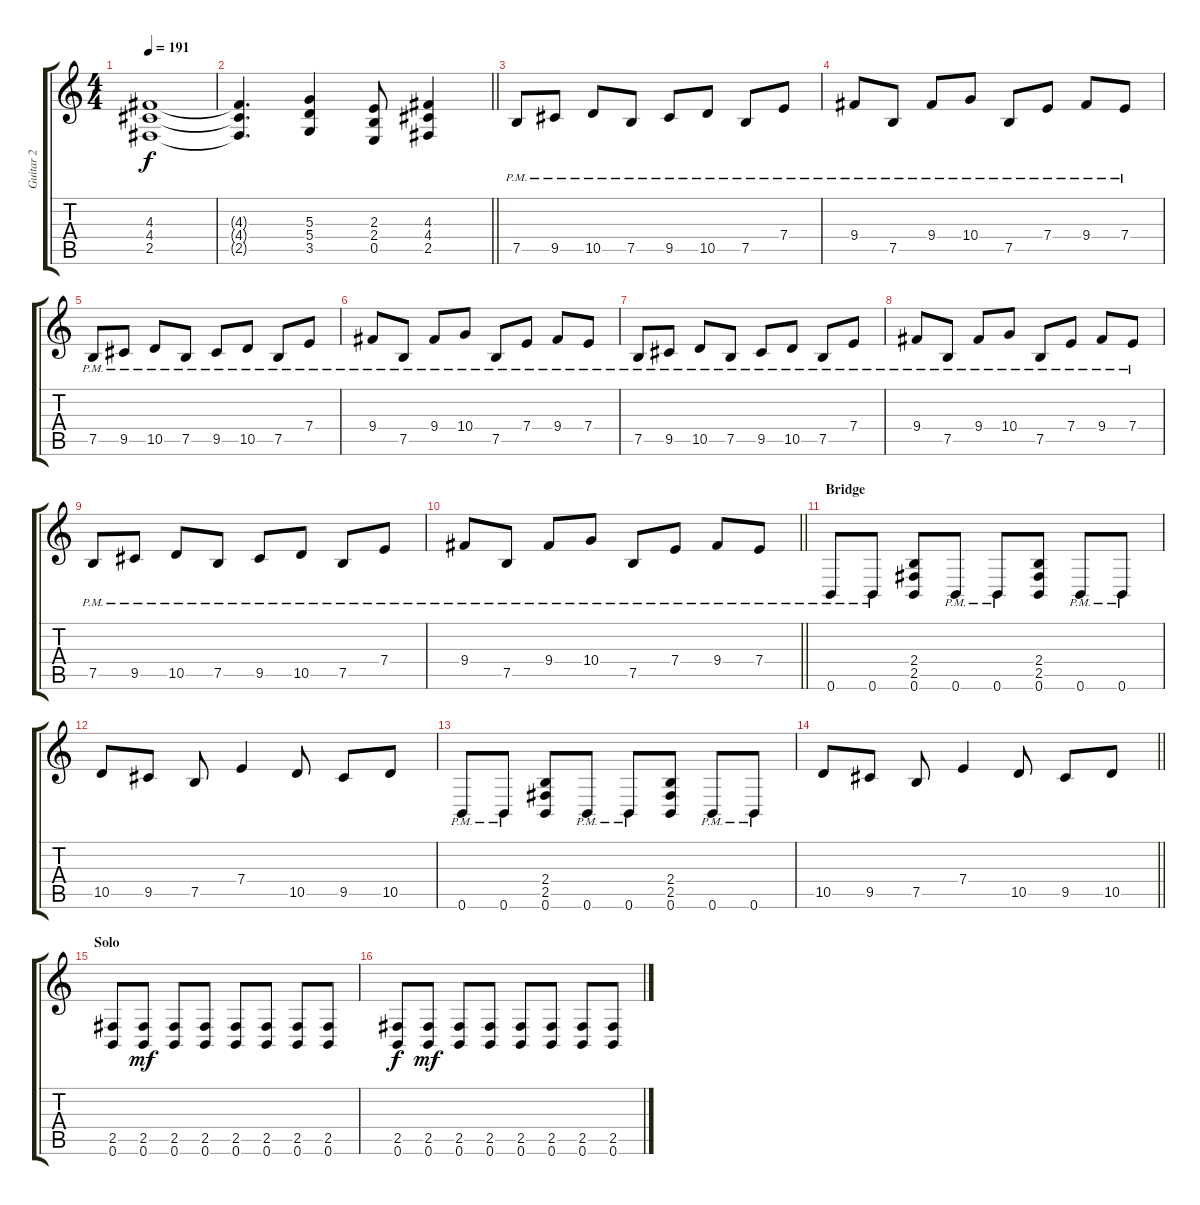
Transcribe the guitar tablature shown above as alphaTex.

\track ("Guitar 2" "Guitar 2") {instrument distortionguitar}
\staff {score tabs}
\tuning (B3 Gb3 D3 A2 E2 B1) {hide}
\ts (4 4)
\tempo 191
\clef g2
\ks c
(4.3 4.4 2.5).1{dy f} |
\barLineRight lightlight
(4.3{t} 4.4{t} 2.5{t}).4{d} (5.3 5.4 3.5).4 (2.3 2.4 0.5).8 (4.3 4.4 2.5).4 |
\section ("" "")
7.5{pm}.8{volume 16} 9.5{pm}.8 10.5{pm}.8 7.5{pm}.8 9.5{pm}.8 10.5{pm}.8 7.5{pm}.8 7.4{pm}.8 |
9.4{pm}.8 7.5{pm}.8 9.4{pm}.8 10.4{pm}.8 7.5{pm}.8 7.4{pm}.8 9.4{pm}.8 7.4{pm}.8 |
7.5{pm}.8 9.5{pm}.8 10.5{pm}.8 7.5{pm}.8 9.5{pm}.8 10.5{pm}.8 7.5{pm}.8 7.4{pm}.8 |
9.4{pm}.8 7.5{pm}.8 9.4{pm}.8 10.4{pm}.8 7.5{pm}.8 7.4{pm}.8 9.4{pm}.8 7.4{pm}.8 |
7.5{pm}.8 9.5{pm}.8 10.5{pm}.8 7.5{pm}.8 9.5{pm}.8 10.5{pm}.8 7.5{pm}.8 7.4{pm}.8 |
9.4{pm}.8 7.5{pm}.8 9.4{pm}.8 10.4{pm}.8 7.5{pm}.8 7.4{pm}.8 9.4{pm}.8 7.4{pm}.8 |
7.5{pm}.8 9.5{pm}.8 10.5{pm}.8 7.5{pm}.8 9.5{pm}.8 10.5{pm}.8 7.5{pm}.8 7.4{pm}.8 |
\barLineRight lightlight
9.4{pm}.8 7.5{pm}.8 9.4{pm}.8 10.4{pm}.8 7.5{pm}.8 7.4{pm}.8 9.4{pm}.8 7.4{pm}.8 |
\section ("" "Bridge")
0.6{pm}.8 0.6{pm}.8 (2.4 2.5 0.6).8 0.6{pm}.8 0.6{pm}.8 (2.4 2.5 0.6).8 0.6{pm}.8 0.6{pm}.8 |
10.5.8 9.5.8 7.5.8 7.4.4 10.5.8 9.5.8 10.5.8 |
0.6{pm}.8 0.6{pm}.8 (2.4 2.5 0.6).8 0.6{pm}.8 0.6{pm}.8 (2.4 2.5 0.6).8 0.6{pm}.8 0.6{pm}.8 |
\barLineRight lightlight
10.5.8 9.5.8 7.5.8 7.4.4 10.5.8 9.5.8 10.5.8 |
\section ("" "Solo")
(2.5 0.6).8{volume 14} (2.5 0.6).8{dy mf} (2.5 0.6).8 (2.5 0.6).8 (2.5 0.6).8 (2.5 0.6).8 (2.5 0.6).8 (2.5 0.6).8 |
(2.5 0.6).8{dy f} (2.5 0.6).8{dy mf} (2.5 0.6).8 (2.5 0.6).8 (2.5 0.6).8 (2.5 0.6).8 (2.5 0.6).8 (2.5 0.6).8
